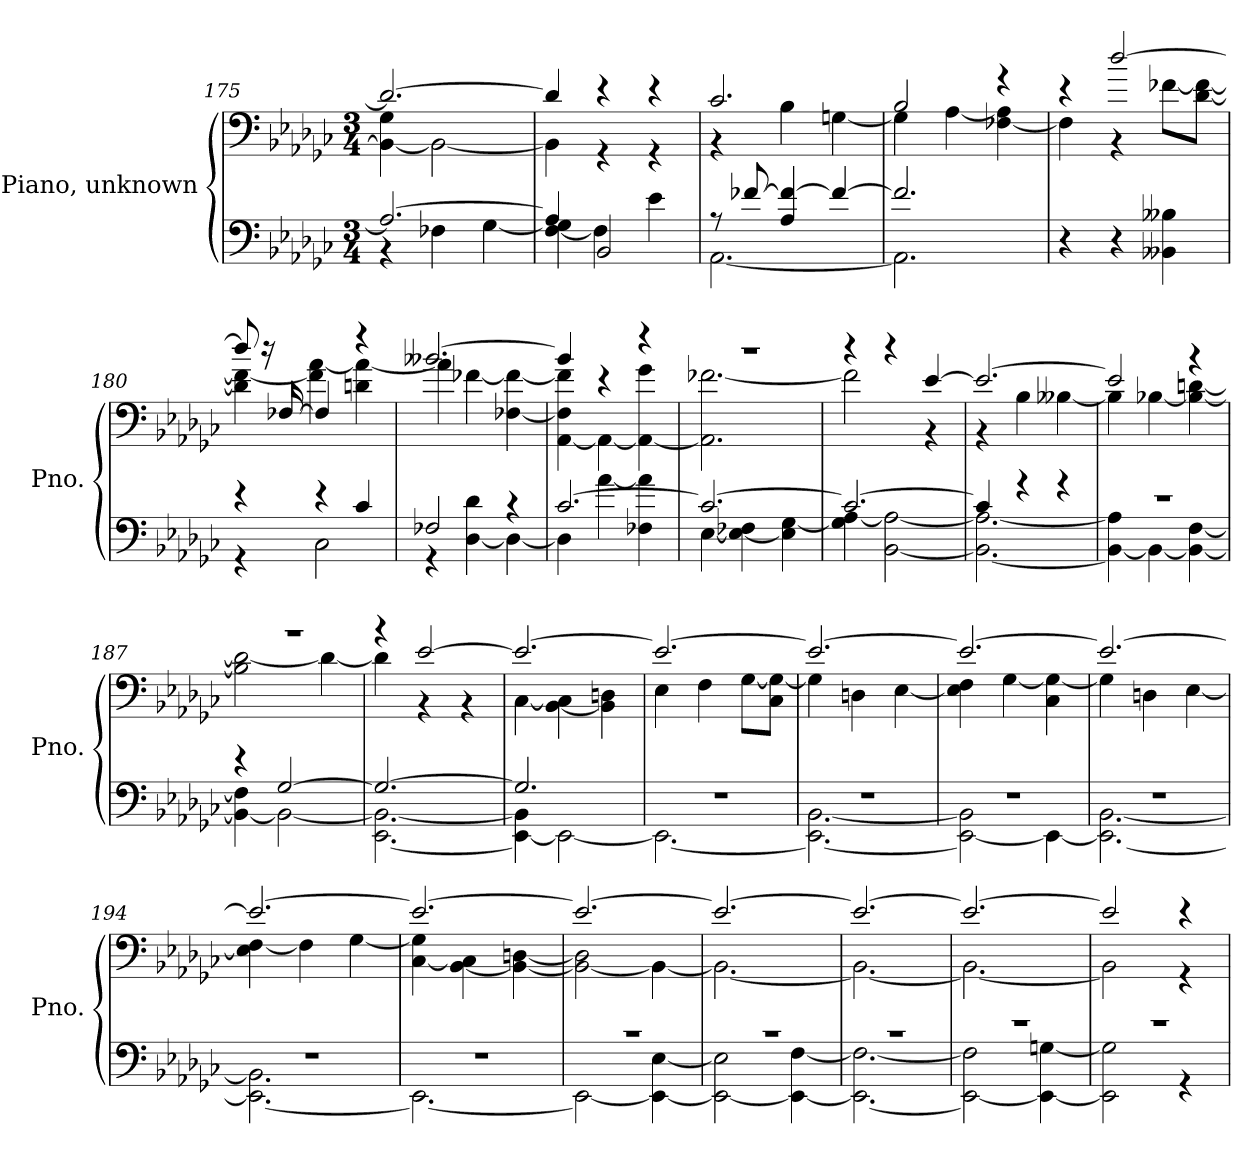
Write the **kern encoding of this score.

**kern	**kern
*part1	*part1
*staff2	*staff1
*I"Piano, unknown	*
*I'Pno.	*
*clefF4	*clefF4
*k[b-e-a-d-g-c-]	*k[b-e-a-d-g-c-]
*M3/4	*M3/4
=175	=175
*^	*^
2.A-/_	4r	2.d/_	4BB-\_ 4G-\
.	4F-X\	.	2BB-\_
.	[4G-\	.	.
!!LO:PB:g=z	!!
=176	=176	=176	=176
4A-/]	[4F\ 4G-\]	4d/]	4BB-\]
2BB-/	4F\]	4r	4r
.	4e-\	4r	4r
=177	=177	=177	=177
8r	[2.AA-\	2.c-/	4r
[8f-X/	.	.	.
4A-/ 4f-/_	.	.	4B-\
4f-/_	.	.	[4Gn\
=178	=178	=178	=178
2.f-/]	2.AA-\]	2B-/	4G\]
.	.	.	[4A-\
.	.	4r	[4F-X\ 4A-\]
*v	*v	*	*
=179	=179	=179
4r	4r	4F-\]
4r	[2dd-/	4r
4BB--X\ 4B--X\	.	[8f-X\L
.	.	[8d-\ 8f-\_J
=180	=180	=180
*^	*	*
4r	4r	8dd-/]	4d-\] 4f-\_
.	.	16r	.
.	.	[16F-X/	.
4r	2C-\	4F-/]	4f-\] [4a-\
4c-/	.	4r	4dn\ 4a-\_
=181	=181	=181	=181
2F-X/	4r	[2.b--X/	4a-\]
.	[4D-\ 4d-\	.	[4f-X\
4r	4D-\_	.	[4F-X\ 4f-\_
!!LO:LB:g=z	!!
=182	=182	=182	=182
[2.c-/	4D-\]	4b--/]	[4AA-\ 4F-\] 4f-\]
.	[4a-\	4r	4AA-\_
.	4F-X\ 4a-\]	4r	4AA-\_ 4g-\
=183	=183	=183	=183
2.c-/_	[4E-\	2.r	2.AA-\] [2.f-X\
.	4E-\_ 4F-X\	.	.
.	4E-\] [4G-\	.	.
=184	=184	=184	=184
2.c-/_	4G-\] [4A-\	4r	2f-\]
.	[2BB-\ 2A-\_	4r	.
.	.	[4e-/	4r
=185	=185	=185	=185
4c-/]	2.BB-\_ 2.A-\_	2.e-/_	4r
4r	.	.	4B-\
4r	.	.	[4B--X\
=186	=186	=186	=186
2.r	4BB-\_ 4A-\]	2e-/]	4B--\]
.	4BB-\_	.	[4B-X\
.	4BB-\_ [4F\	4r	4B-\_ [4dn\
=187	=187	=187	=187
4r	4BB-\_ 4F\]	2.r	2B-\] 2d\_
[2G-/	2BB-\_	.	.
.	.	.	4d\_
=188	=188	=188	=188
2.G-/_	[2.EE-\ 2.BB-\_	4r	4d\]
.	.	[2e-/	4r
.	.	.	4r
!!LO:LB:g=z	!!
=189	=189	=189	=189
2.G-/]	4EE-\_ 4BB-\]	2.e-/_	[4C-\
.	2EE-\_	.	[4BB-\ 4C-\]
.	.	.	4BB-\] 4Dn\
=190	=190	=190	=190
2.r	2.EE-\_	2.e-/_	4E-\
.	.	.	4F\
.	.	.	[8G-\L
.	.	.	8C-\ 8G-\_J
=191	=191	=191	=191
2.r	2.EE-\_ [2.BB-\	2.e-/_	4G-\]
.	.	.	4Dn\
.	.	.	[4E-\
=192	=192	=192	=192
2.r	2EE-\_ 2BB-\]	2.e-/_	4E-\] 4F\
.	.	.	[4G-\
.	4EE-\_	.	4C-\ 4G-\_
=193	=193	=193	=193
2.r	2.EE-\_ [2.BB-\	2.e-/_	4G-\]
.	.	.	4Dn\
.	.	.	[4E-\
=194	=194	=194	=194
2.r	2.EE-\_ 2.BB-\]	2.e-/_	4E-\] [4F\
.	.	.	4F\]
.	.	.	[4G-\
=195	=195	=195	=195
2.r	2.EE-\_	2.e-/_	[4C-\ 4G-\]
.	.	.	[4BB-\ 4C-\]
.	.	.	4BB-\_ [4Dn\
!!LO:LB:g=z	!!
=196	=196	=196	=196
2.r	2EE-\_	2.e-/_	2BB-\_ 2D\]
.	4EE-\_ [4E-\	.	4BB-\_
=197	=197	=197	=197
2.r	2EE-\_ 2E-\]	2.e-/_	2.BB-\_
.	4EE-\_ [4F\	.	.
=198	=198	=198	=198
2.r	2.EE-\_ 2.F\_	2.e-/_	2.BB-\_
=199	=199	=199	=199
2.r	2EE-\_ 2F\]	2.e-/_	2.BB-\_
.	4EE-\_ [4Gn\	.	.
=200	=200	=200	=200
2.r	2EE-\] 2G\]	2e-/]	2BB-\]
.	4r	4r	4r
*v	*v	*	*
*	*v	*v
=	=
*-	*-
